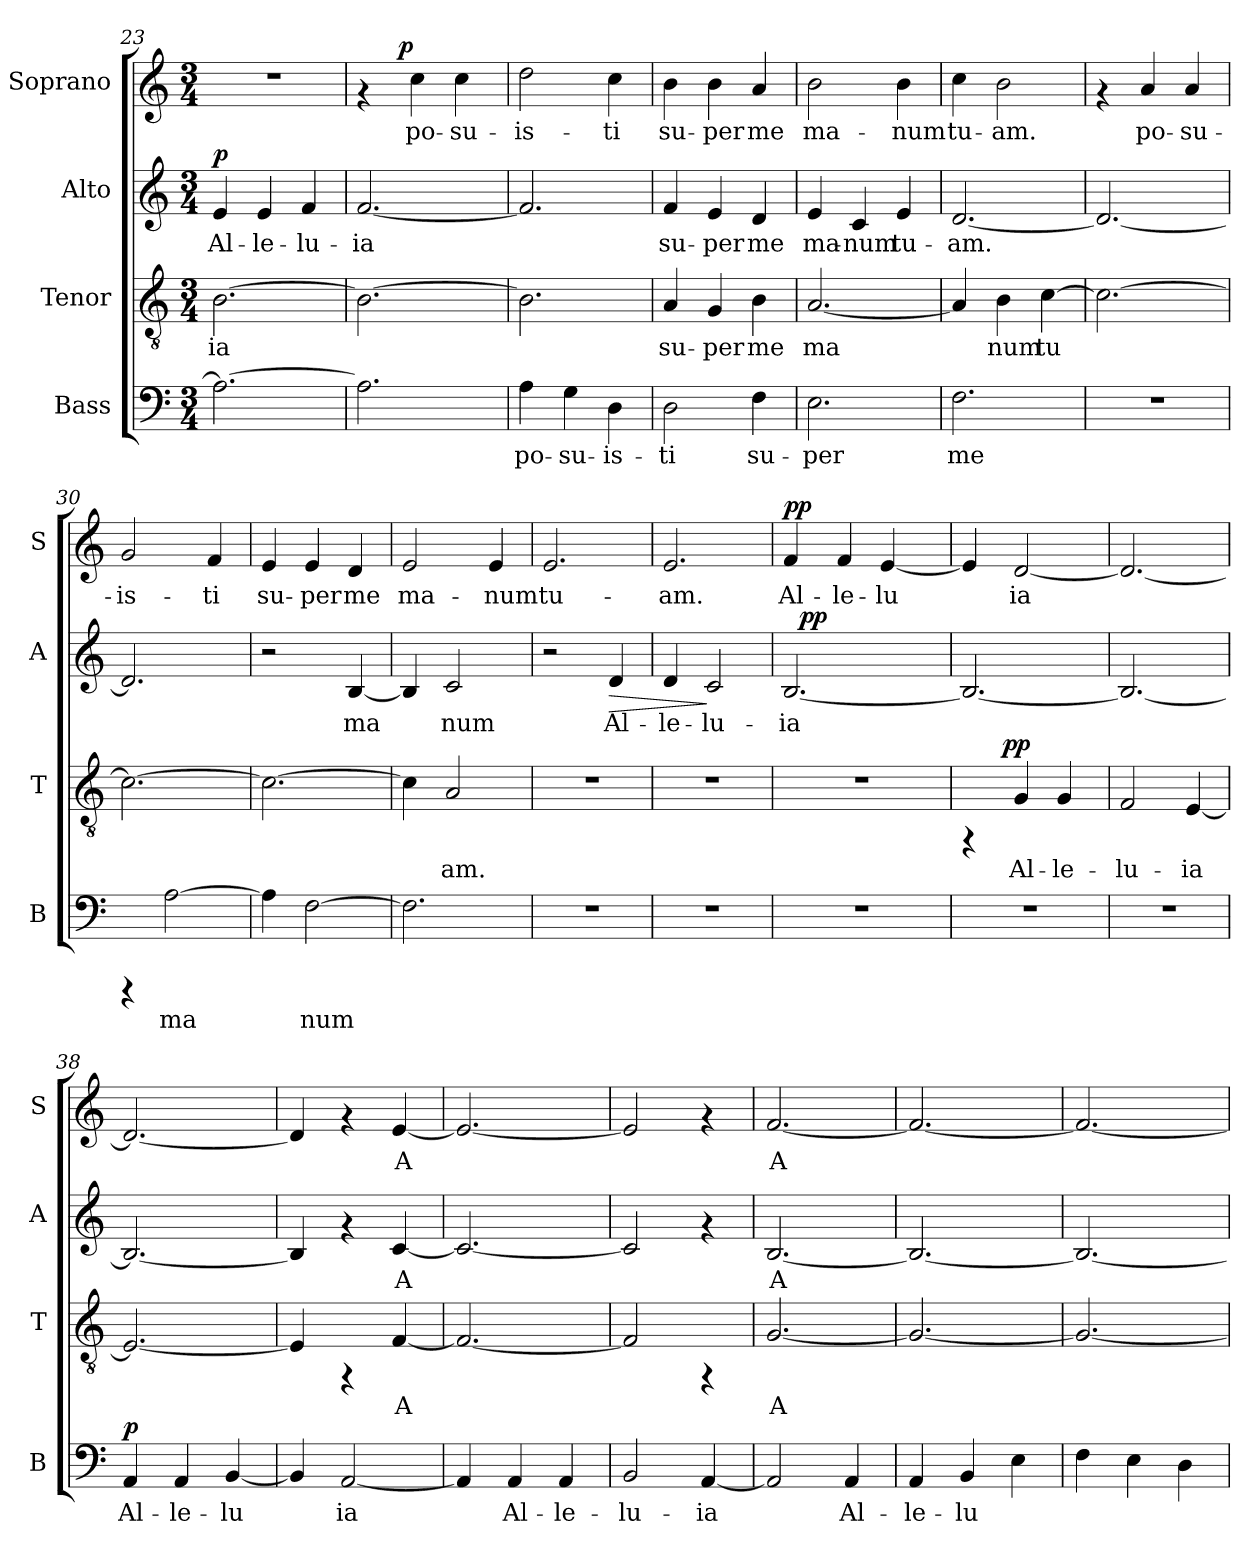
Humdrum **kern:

**kern	**text	**dynam	**kern	**text	**dynam	**kern	**text	**dynam	**kern	**text	**dynam
*part4	*part4	*part4	*part3	*part3	*part3	*part2	*part2	*part2	*part1	*part1	*part1
*staff4	*staff4	*staff4	*staff3	*staff3	*staff3	*staff2	*staff2	*staff2	*staff1	*staff1	*staff1
*I"Bass	*	*	*I"Tenor	*	*	*I"Alto	*	*	*I"Soprano	*	*
*I'B	*	*	*I'T	*	*	*I'A	*	*	*I'S	*	*
*clefF4	*	*	*clefGv2	*	*	*clefG2	*	*	*clefG2	*	*
*k[]	*	*	*k[]	*	*	*k[]	*	*	*k[]	*	*
*C:	*	*	*C:	*	*	*C:	*	*	*C:	*	*
*M3/4	*	*	*M3/4	*	*	*M3/4	*	*	*M3/4	*	*
=23	=23	=23	=23	=23	=23	=23	=23	=23	=23	=23	=23
!	!LO:LY:b:cj	!	!	!LO:LY:b:cj	!	!	!LO:LY:b:cj	!LO:DY:a	!	!	!
2.A\_>	.	.	[>2.B\	-ia	.	4e/	Al-	p	2.r	.	.
!	!	!	!	!	!	!	!LO:LY:b:cj	!	!	!	!
.	.	.	.	.	.	4e/	-le-	.	.	.	.
!	!	!	!	!	!	!	!LO:LY:b:cj	!	!	!	!
.	.	.	.	.	.	4f/	-lu-	.	.	.	.
=24	=24	=24	=24	=24	=24	=24	=24	=24	=24	=24	=24
!	!LO:LY:b:cj	!	!	!LO:LY:b:cj	!	!	!LO:LY:b:cj	!	!	!	!
*	*	*	*	*	*	*	*	*	*^	*	*
2.A\]	.	.	2.B\_>	.	.	[<2.f/	-ia	.	4rf	8..ryy	.	.
!	!	!	!	!	!	!	!	!	!	!	!	!LO:DY:a
.	.	.	.	.	.	.	.	.	.	2ryy	.	p
!	!	!	!	!	!	!	!	!	!	!	!LO:LY:b:cj	!
.	.	.	.	.	.	.	.	.	4cc\	.	po-	.
!	!	!	!	!	!	!	!	!	!	!	!LO:LY:b:cj	!
.	.	.	.	.	.	.	.	.	4cc\	.	-su-	.
.	.	.	.	.	.	.	.	.	.	32ryy	.	.
=25	=25	=25	=25	=25	=25	=25	=25	=25	=25	=25	=25	=25
!	!LO:LY:b:cj	!	!	!LO:LY:b:cj	!	!	!LO:LY:b:cj	!	!	!	!LO:LY:b:cj	!
*	*	*	*	*	*	*	*	*	*v	*v	*	*
4A\	po-	.	2.B\]	.	.	2.f/]	.	.	2dd\	-is-	.
!	!LO:LY:b:cj	!	!	!	!	!	!	!	!	!	!
4G\	-su-	.	.	.	.	.	.	.	.	.	.
!	!LO:LY:b:cj	!	!	!	!	!	!	!	!	!LO:LY:b:cj	!
4D\	-is-	.	.	.	.	.	.	.	4cc\	-ti	.
=26	=26	=26	=26	=26	=26	=26	=26	=26	=26	=26	=26
!	!LO:LY:b:cj	!	!	!LO:LY:b:cj	!	!	!LO:LY:b:cj	!	!	!LO:LY:b:cj	!
2D\	-ti	.	4A/	su-	.	4f/	su-	.	4b\	su-	.
!	!	!	!	!LO:LY:b:cj	!	!	!LO:LY:b:cj	!	!	!LO:LY:b:cj	!
.	.	.	4G/	-per	.	4e/	-per	.	4b\	-per	.
!	!LO:LY:b:cj	!	!	!LO:LY:b:cj	!	!	!LO:LY:b:cj	!	!	!LO:LY:b:cj	!
4F\	su-	.	4B\	me	.	4d/	me	.	4a/	me	.
=27	=27	=27	=27	=27	=27	=27	=27	=27	=27	=27	=27
!	!LO:LY:b:cj	!	!	!LO:LY:b:cj	!	!	!LO:LY:b:cj	!	!	!LO:LY:b:cj	!
2.E\	-per	.	[<2.A/	ma-	.	4e/	ma-	.	2b\	ma-	.
!	!	!	!	!	!	!	!LO:LY:b:cj	!	!	!	!
.	.	.	.	.	.	4c/	-num	.	.	.	.
!	!	!	!	!	!	!	!LO:LY:b:cj	!	!	!LO:LY:b:cj	!
.	.	.	.	.	.	4e/	tu-	.	4b\	-num	.
!!LO:PB:g=z
=28	=28	=28	=28	=28	=28	=28	=28	=28	=28	=28	=28
!	!LO:LY:b:cj	!	!	!LO:LY:b:cj	!	!	!LO:LY:b:cj	!	!	!LO:LY:b:cj	!
2.F\	me	.	4A/]	--	.	[<2.d/	-am.	.	4cc\	tu-	.
!	!	!	!	!LO:LY:b:cj	!	!	!	!	!	!LO:LY:b:cj	!
.	.	.	4B\	-num	.	.	.	.	2b\	-am.	.
!	!	!	!	!LO:LY:b:cj	!	!	!	!	!	!	!
.	.	.	[>4c\	tu-	.	.	.	.	.	.	.
=29	=29	=29	=29	=29	=29	=29	=29	=29	=29	=29	=29
!	!	!	!	!LO:LY:b:cj	!	!	!LO:LY:b:cj	!	!	!	!
2.r	.	.	2.c\_>	--	.	2.d/_<	.	.	4rf	.	.
!	!	!	!	!	!	!	!	!	!	!LO:LY:b:cj	!
.	.	.	.	.	.	.	.	.	4a/	po-	.
!	!	!	!	!	!	!	!	!	!	!LO:LY:b:cj	!
.	.	.	.	.	.	.	.	.	4a/	-su-	.
=30	=30	=30	=30	=30	=30	=30	=30	=30	=30	=30	=30
!	!	!	!	!LO:LY:b:cj	!	!	!LO:LY:b:cj	!	!	!LO:LY:b:cj	!
4rCCC	.	.	2.c\_>	--	.	2.d/]	.	.	2g/	-is-	.
!	!LO:LY:b:cj	!	!	!	!	!	!	!	!	!	!
[>2A\	ma-	.	.	.	.	.	.	.	.	.	.
!	!	!	!	!	!	!	!	!	!	!LO:LY:b:cj	!
.	.	.	.	.	.	.	.	.	4f/	-ti	.
=31	=31	=31	=31	=31	=31	=31	=31	=31	=31	=31	=31
!	!LO:LY:b:cj	!	!	!LO:LY:b:cj	!	!	!	!	!	!LO:LY:b:cj	!
4A\]	--	.	2.c\_>	--	.	2r	.	.	4e/	su-	.
!	!LO:LY:b:cj	!	!	!	!	!	!	!	!	!LO:LY:b:cj	!
[>2F\	-num	.	.	.	.	.	.	.	4e/	-per	.
!	!	!	!	!	!	!	!LO:LY:b:cj	!	!	!LO:LY:b:cj	!
.	.	.	.	.	.	[<4B/	ma-	.	4d/	me	.
=32	=32	=32	=32	=32	=32	=32	=32	=32	=32	=32	=32
!	!LO:LY:b:cj	!	!	!LO:LY:b:cj	!	!	!LO:LY:b:cj	!	!	!LO:LY:b:cj	!
2.F\]	.	.	4c\]	--	.	4B/]	--	.	2e/	ma-	.
!	!	!	!	!LO:LY:b:cj	!	!	!LO:LY:b:cj	!	!	!	!
.	.	.	2A/	-am.	.	2c/	-num	.	.	.	.
!	!	!	!	!	!	!	!	!	!	!LO:LY:b:cj	!
.	.	.	.	.	.	.	.	.	4e/	-num	.
=33	=33	=33	=33	=33	=33	=33	=33	=33	=33	=33	=33
!	!	!	!	!	!	!	!	!	!	!LO:LY:b:cj	!
2.r	.	.	2.r	.	.	2r	.	.	2.e/	tu-	.
!	!	!	!	!	!	!	!LO:LY:b:cj	!LO:HP:b	!	!	!
.	.	.	.	.	.	4d/	Al-	>	.	.	.
=34	=34	=34	=34	=34	=34	=34	=34	=34	=34	=34	=34
!	!	!	!	!	!	!	!LO:LY:b:cj	!	!	!LO:LY:b:cj	!
2.r	.	.	2.r	.	.	4d/	-le-	.	2.e/	-am.	.
!	!	!	!	!	!	!	!LO:LY:b:cj	!	!	!	!
.	.	.	.	.	.	2c/	-lu-	]	.	.	.
!!LO:PB:g=z
=35	=35	=35	=35	=35	=35	=35	=35	=35	=35	=35	=35
!	!	!	!	!	!	!	!LO:LY:b:cj	!	!	!LO:LY:b:cj	!LO:DY:a
*	*	*	*	*	*	*^	*	*	*	*	*
2.r	.	.	2.r	.	.	[<2.B/	32.ryy	-ia	.	4f/	Al-	pp
!	!	!	!	!	!	!	!	!	!LO:DY:a	!	!	!
.	.	.	.	.	.	.	2ryy	.	pp	.	.	.
!	!	!	!	!	!	!	!	!	!	!	!LO:LY:b:cj	!
.	.	.	.	.	.	.	.	.	.	4f/	-le-	.
!	!	!	!	!	!	!	!	!	!	!	!LO:LY:b:cj	!
.	.	.	.	.	.	.	.	.	.	[<4e/	-lu-	.
.	.	.	.	.	.	.	8ryy	.	.	.	.	.
.	.	.	.	.	.	.	16ryy	.	.	.	.	.
.	.	.	.	.	.	.	64ryy	.	.	.	.	.
=36	=36	=36	=36	=36	=36	=36	=36	=36	=36	=36	=36	=36
!	!	!	!	!	!	!	!	!LO:LY:b:cj	!	!	!LO:LY:b:cj	!
*	*	*	*^	*	*	*v	*v	*	*	*	*	*
2.r	.	.	4rFF	8..ryy	.	.	2.B/_<	.	.	4e/]	--	.
!	!	!	!	!	!	!LO:DY:a	!	!	!	!	!	!
.	.	.	.	2ryy	.	pp	.	.	.	.	.	.
!	!	!	!	!	!LO:LY:b:cj	!	!	!	!	!	!LO:LY:b:cj	!
.	.	.	4G/	.	Al-	.	.	.	.	[<2d/	-ia	.
!	!	!	!	!	!LO:LY:b:cj	!	!	!	!	!	!	!
.	.	.	4G/	.	-le-	.	.	.	.	.	.	.
.	.	.	.	32ryy	.	.	.	.	.	.	.	.
=37	=37	=37	=37	=37	=37	=37	=37	=37	=37	=37	=37	=37
!	!	!	!	!	!LO:LY:b:cj	!	!	!LO:LY:b:cj	!	!	!LO:LY:b:cj	!
*	*	*	*v	*v	*	*	*	*	*	*	*	*
2.r	.	.	2F/	-lu-	.	2.B/_<	.	.	2.d/_<	.	.
!	!	!	!	!LO:LY:b:cj	!	!	!	!	!	!	!
.	.	.	[<4E/	-ia	.	.	.	.	.	.	.
=38	=38	=38	=38	=38	=38	=38	=38	=38	=38	=38	=38
!	!LO:LY:b:cj	!LO:DY:a	!	!LO:LY:b:cj	!	!	!LO:LY:b:cj	!	!	!LO:LY:b:cj	!
4AA/	Al-	p	2.E/_<	.	.	2.B/_<	.	.	2.d/_<	.	.
!	!LO:LY:b:cj	!	!	!	!	!	!	!	!	!	!
4AA/	-le-	.	.	.	.	.	.	.	.	.	.
!	!LO:LY:b:cj	!	!	!	!	!	!	!	!	!	!
[<4BB/	-lu-	.	.	.	.	.	.	.	.	.	.
=39	=39	=39	=39	=39	=39	=39	=39	=39	=39	=39	=39
!	!LO:LY:b:cj	!	!	!LO:LY:b:cj	!	!	!LO:LY:b:cj	!	!	!LO:LY:b:cj	!
4BB/]	--	.	4E/]	.	.	4B/]	.	.	4d/]	.	.
!	!LO:LY:b:cj	!	!	!	!	!	!	!	!	!	!
[<2AA/	-ia	.	4rFF	.	.	4rf	.	.	4rf	.	.
!	!	!	!	!LO:LY:b:cj	!	!	!LO:LY:b:cj	!	!	!LO:LY:b:cj	!
.	.	.	[<4F/	A	.	[<4c/	A	.	[<4e/	A	.
=40	=40	=40	=40	=40	=40	=40	=40	=40	=40	=40	=40
!	!LO:LY:b:cj	!	!	!LO:LY:b:cj	!	!	!LO:LY:b:cj	!	!	!LO:LY:b:cj	!
4AA/]	.	.	2.F/_<	.	.	2.c/_<	.	.	2.e/_<	.	.
!	!LO:LY:b:cj	!	!	!	!	!	!	!	!	!	!
4AA/	Al-	.	.	.	.	.	.	.	.	.	.
!	!LO:LY:b:cj	!	!	!	!	!	!	!	!	!	!
4AA/	-le-	.	.	.	.	.	.	.	.	.	.
=41	=41	=41	=41	=41	=41	=41	=41	=41	=41	=41	=41
!	!LO:LY:b:cj	!	!	!LO:LY:b:cj	!	!	!LO:LY:b:cj	!	!	!LO:LY:b:cj	!
2BB/	-lu-	.	2F/]	.	.	2c/]	.	.	2e/]	.	.
!	!LO:LY:b:cj	!	!	!	!	!	!	!	!	!	!
[<4AA/	-ia	.	4rFF	.	.	4rf	.	.	4rf	.	.
!!LO:LB:g=z
=42	=42	=42	=42	=42	=42	=42	=42	=42	=42	=42	=42
!	!LO:LY:b:cj	!	!	!LO:LY:b:cj	!	!	!LO:LY:b:cj	!	!	!LO:LY:b:cj	!
2AA/]	.	.	[<2.G/	A	.	[<2.B/	A	.	[<2.f/	A	.
!	!LO:LY:b:cj	!	!	!	!	!	!	!	!	!	!
4AA/	Al-	.	.	.	.	.	.	.	.	.	.
=43	=43	=43	=43	=43	=43	=43	=43	=43	=43	=43	=43
!	!LO:LY:b:cj	!	!	!LO:LY:b:cj	!	!	!LO:LY:b:cj	!	!	!LO:LY:b:cj	!
4AA/	-le-	.	2.G/_<	.	.	2.B/_<	.	.	2.f/_<	.	.
!	!LO:LY:b:cj	!	!	!	!	!	!	!	!	!	!
4BB/	-lu-	.	.	.	.	.	.	.	.	.	.
!	!LO:LY:b:cj	!	!	!	!	!	!	!	!	!	!
4E\	--	.	.	.	.	.	.	.	.	.	.
=44	=44	=44	=44	=44	=44	=44	=44	=44	=44	=44	=44
!	!LO:LY:b:cj	!	!	!LO:LY:b:cj	!	!	!LO:LY:b:cj	!	!	!LO:LY:b:cj	!
4F\	--	.	2.G/_<	.	.	2.B/_<	.	.	2.f/_<	.	.
!	!LO:LY:b:cj	!	!	!	!	!	!	!	!	!	!
4E\	--	.	.	.	.	.	.	.	.	.	.
!	!LO:LY:b:cj	!	!	!	!	!	!	!	!	!	!
4D\	--	.	.	.	.	.	.	.	.	.	.
=	=	=	=	=	=	=	=	=	=	=	=
*-	*-	*-	*-	*-	*-	*-	*-	*-	*-	*-	*-
